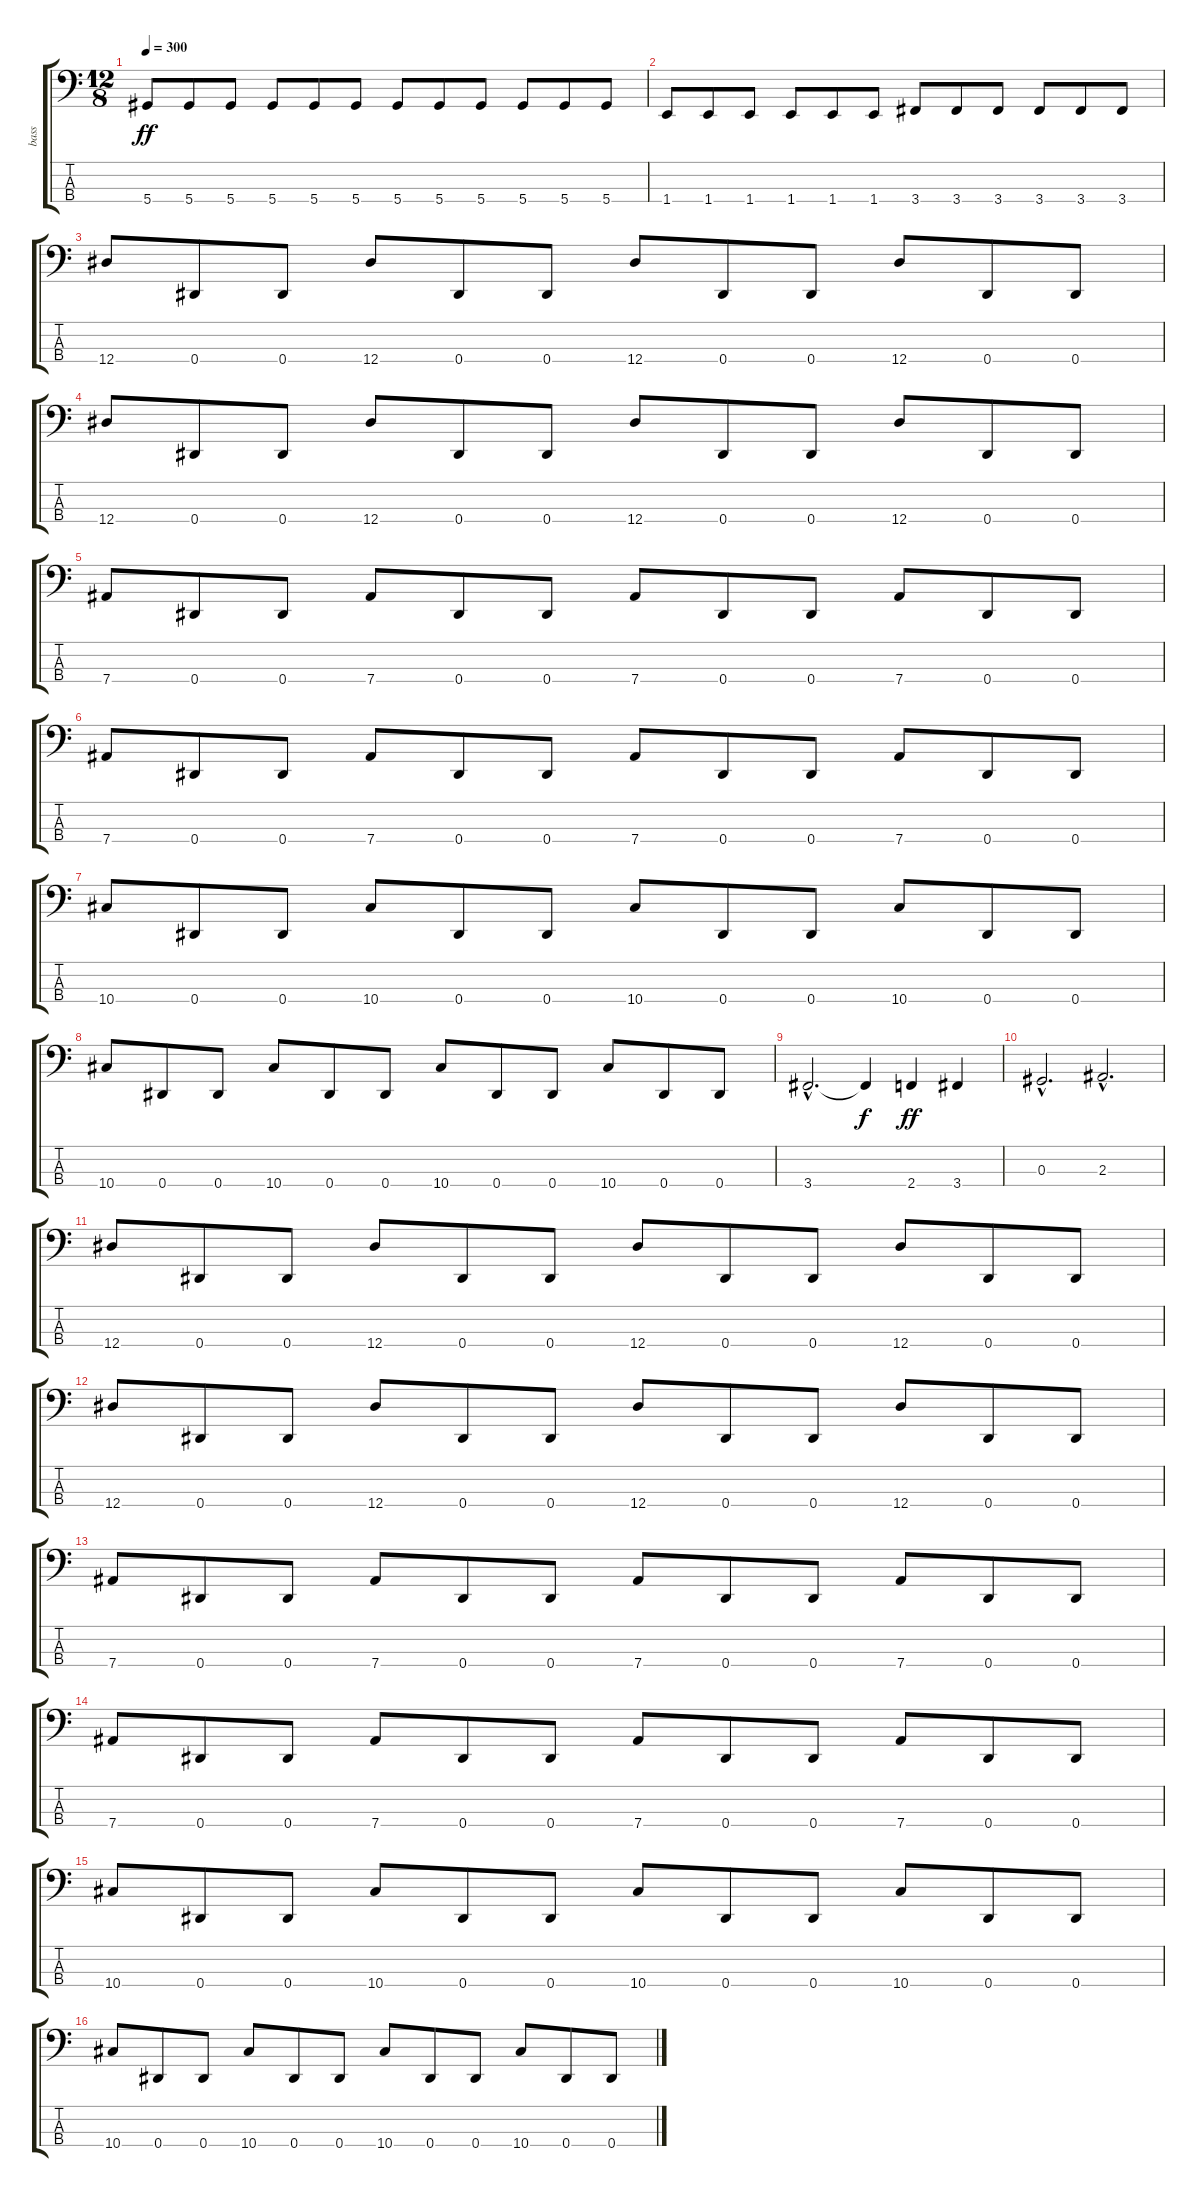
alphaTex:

\track ("bass" "bass") {instrument electricbassfinger}
\staff {score tabs}
\tuning (Gb2 Db2 Ab1 Eb1) {hide}
\ts (12 8)
\tempo 300
\clef f4
\ks c
5.4.8{dy ff} 5.4.8 5.4.8 5.4.8 5.4.8 5.4.8 5.4.8 5.4.8 5.4.8 5.4.8 5.4.8 5.4.8 |
1.4.8 1.4.8 1.4.8 1.4.8 1.4.8 1.4.8 3.4.8 3.4.8 3.4.8 3.4.8 3.4.8 3.4.8 |
12.4.8 0.4.8 0.4.8 12.4.8 0.4.8 0.4.8 12.4.8 0.4.8 0.4.8 12.4.8 0.4.8 0.4.8 |
12.4.8 0.4.8 0.4.8 12.4.8 0.4.8 0.4.8 12.4.8 0.4.8 0.4.8 12.4.8 0.4.8 0.4.8 |
7.4.8 0.4.8 0.4.8 7.4.8 0.4.8 0.4.8 7.4.8 0.4.8 0.4.8 7.4.8 0.4.8 0.4.8 |
7.4.8 0.4.8 0.4.8 7.4.8 0.4.8 0.4.8 7.4.8 0.4.8 0.4.8 7.4.8 0.4.8 0.4.8 |
10.4.8 0.4.8 0.4.8 10.4.8 0.4.8 0.4.8 10.4.8 0.4.8 0.4.8 10.4.8 0.4.8 0.4.8 |
10.4.8 0.4.8 0.4.8 10.4.8 0.4.8 0.4.8 10.4.8 0.4.8 0.4.8 10.4.8 0.4.8 0.4.8 |
3.4{hac}.2{d} 3.4{t}.4{dy f} 2.4.4{dy ff} 3.4.4 |
0.3{hac}.2{d} 2.3{hac}.2{d} |
12.4.8 0.4.8 0.4.8 12.4.8 0.4.8 0.4.8 12.4.8 0.4.8 0.4.8 12.4.8 0.4.8 0.4.8 |
12.4.8 0.4.8 0.4.8 12.4.8 0.4.8 0.4.8 12.4.8 0.4.8 0.4.8 12.4.8 0.4.8 0.4.8 |
7.4.8 0.4.8 0.4.8 7.4.8 0.4.8 0.4.8 7.4.8 0.4.8 0.4.8 7.4.8 0.4.8 0.4.8 |
7.4.8 0.4.8 0.4.8 7.4.8 0.4.8 0.4.8 7.4.8 0.4.8 0.4.8 7.4.8 0.4.8 0.4.8 |
10.4.8 0.4.8 0.4.8 10.4.8 0.4.8 0.4.8 10.4.8 0.4.8 0.4.8 10.4.8 0.4.8 0.4.8 |
10.4.8 0.4.8 0.4.8 10.4.8 0.4.8 0.4.8 10.4.8 0.4.8 0.4.8 10.4.8 0.4.8 0.4.8
